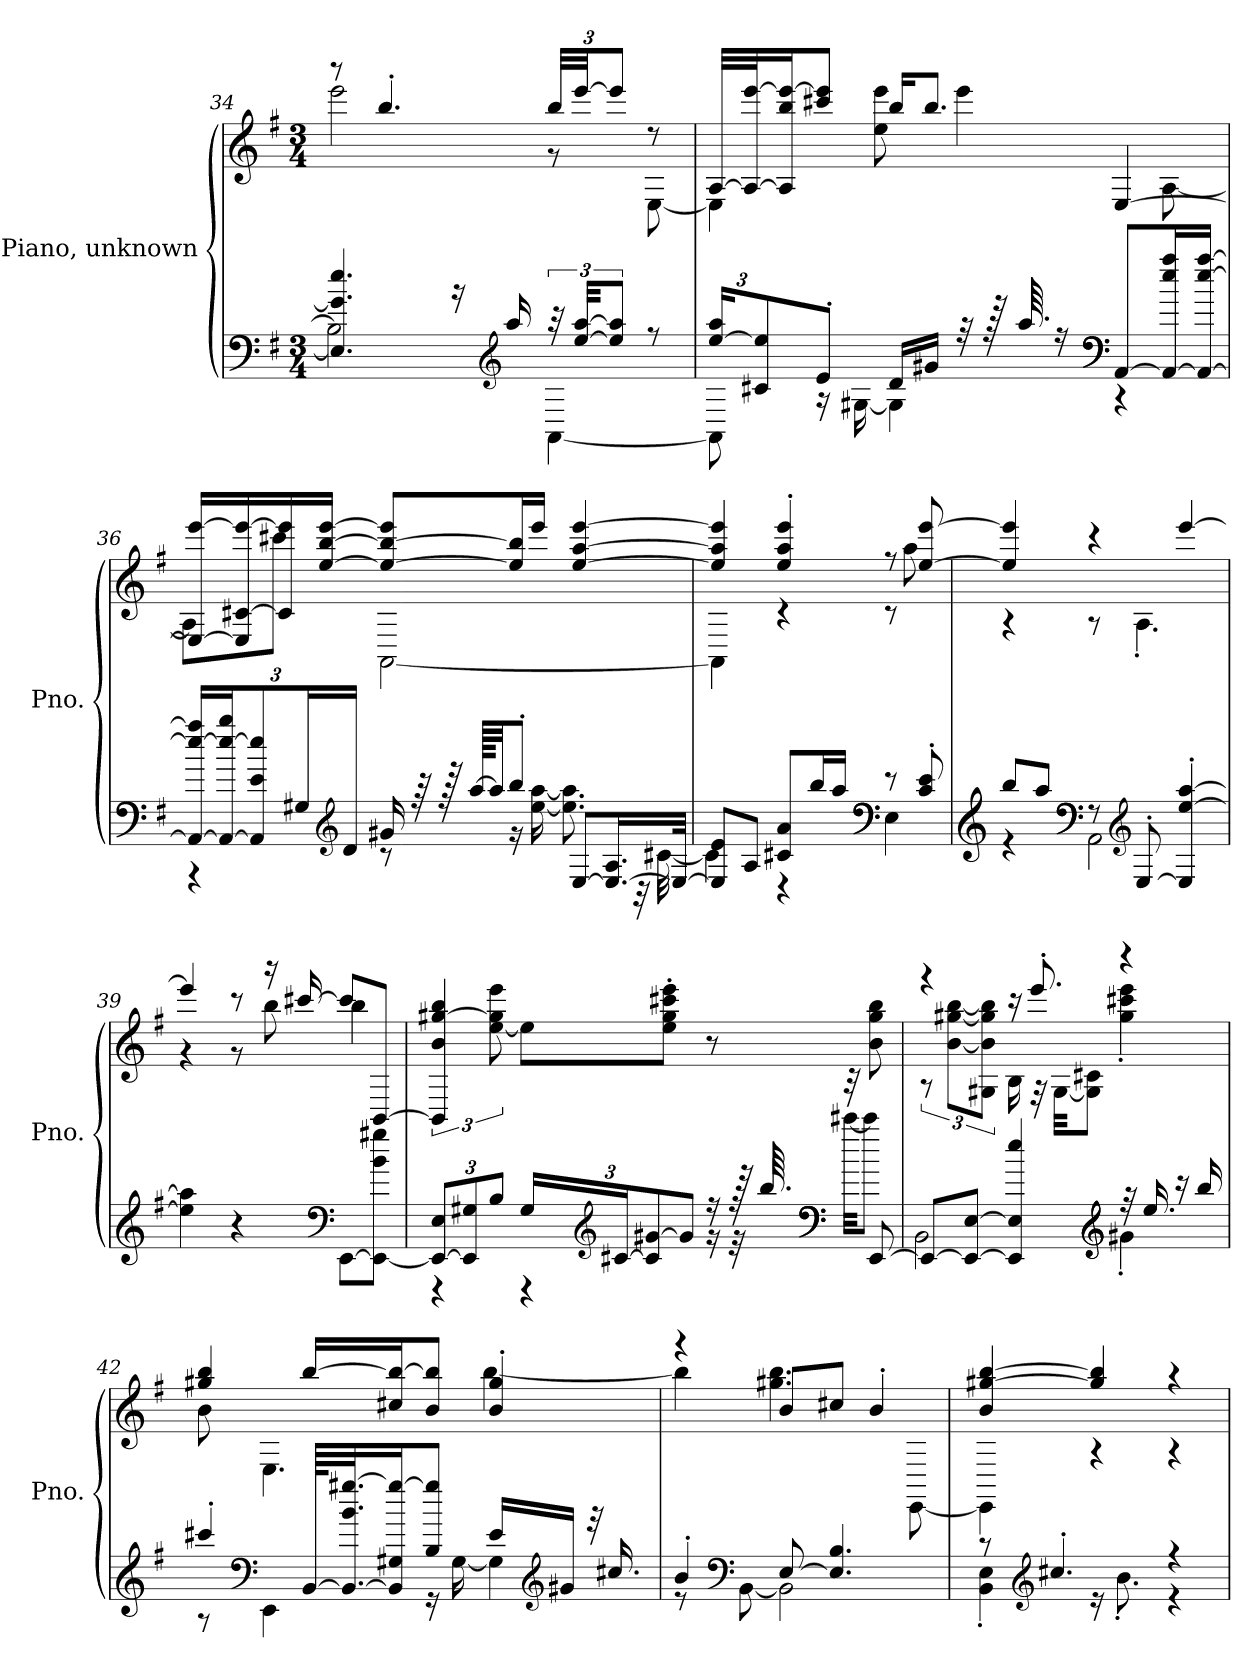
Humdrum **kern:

**kern	**kern
*part1	*part1
*staff2	*staff1
*I"Piano, unknown	*
*I'Pno.	*
!!LO:LB:g=z
*clefF4	*clefG2
*k[f#]	*k[f#]
*M3/4	*M3/4
=34	=34
*^	*^
4.E/] 4.g#/] 4.ee/	2B\]	8r	2eee\
.	.	4.bb'/	.
16r	.	.	.
*clefG2	*	*	*
16aa/	.	.	.
*	*	*Xbrackettup	*
48r	[4AA\	48bb/LLL	8r
[48ee/ [48aa/KKL	.	[48eee/JJ	.
12ee/] 12aa/]J	.	12eee/J]	.
8r	.	8r	[8E\
=35	=35	=35	=35
*Xbrackettup	*	*	*
[24ee/ 24aa/KL	8AA\]	[32A/LLL	4E\]
.	.	32A/_ [32eee/J	.
12c#X/ 12ee/]	.	.	.
.	.	16A/] 16bb/ 16eee/_J	.
8e'/J	16r	8ccc#X/ 8eee/]J	.
.	[16G#X\	.	.
16d/LL	4G#\]	16bb/KL	8ee\ 8eee\
16g#X/JJ	.	8.bb/J	.
32r	.	.	4eee\
128r	.	.	.
64.aa/	.	.	.
16r	.	.	.
*clefF4	*	*	*
[8AA/L	4r	[4E/	.
16AA/_ 16ee/ 16aa/L	.	.	[8A\
16AA/_ [16ee/ [16aa/JJ	.	.	.
!!LO:LB:g=z	!!
=36	=36	=36	=36
24AA/_ 24ee/_ 24aa/]LL	4r	16E/_ [16eee/LL	8A\L]
24AA/_ 24ee/_ 24bb/J	.	.	.
.	.	16E/] [16c#X/ 16eee/_	.
12AA/] 12e/ 12ee/]	.	.	.
.	.	16c#/] 16eee/]	8ccc#X\J
24G#X/L	.	.	.
.	.	[16ee/ [16bb/ [16eee/JJ	.
*clefG2	*	*	*
24d/JJ	.	.	.
16g#X/	8r	8ee/_ 8bb/_ 8eee/]L	[2AA\
64r	.	.	.
128r	.	.	.
[128aa/KKLLL	.	.	.
32aa/JJ]	.	.	.
8bb'/J	16r	16ee/] 16bb/]L	.
.	[16ee\ [16aa\	16eee/JJ	.
[8E/L	8.ee\] 8.aa\]	[4ee/ [4aa/ [4eee/	.
16.E/_ 16.A/L	.	.	.
.	32r	.	.
32E/JJk_	[32c#X\	.	.
=37	=37	=37	=37
8E/] 8e/L	4c#\]	4ee/] 4aa/] 4eee/]	4AA\]
8A/J	.	.	.
8c#X/ 8a/L	4r	4ee/' 4aa/' 4eee/'	4r
16bb/L	.	.	.
16aa/JJ	.	.	.
*clefF4	*	*	*
8r	4E\	8r	8r
8c#/' 8e/'	.	[8ee/ [8eee/	8aa\
!!LO:LB:g=z	!!
=38	=38	=38	=38
*clefG2	*	*	*
8bb/L	4r	4ee/] 4eee/]	4r
8aa/J	.	.	.
*clefF4	*	*	*
8r	2AA\	4r	8r
*clefG2	*	*	*
[8E'/	.	.	4.A'\
4E/]' [4ee/' [4aa/'	.	[4eee/	.
*v	*v	*	*
=39	=39	=39
4ee\] 4aa\]	4eee/]	4r
4r	8r	8r
.	16r	8bb\
.	[16ccc#X/	.
*clefF4	*	*
[8EE\L	8ccc#/L]	4bb\
8EE\_ 8b\ 8gg#X\J	[8BB/J	.
*	*v	*v
=40	=40
*^	*
*	*	*brackettup
12EE/_ 12E/L	4r	6BB/] 6b/ [6gg#X/ 6bb/
12EE/] 12G#X/	.	.
12B/J	.	[12ee\ 12gg#\] 12eee\
24G#/LL	4r	8ee\L]
*clefG2	*	*
[24c#X/J	.	.
12c#/] [12g#X/	.	.
.	.	8ee\' 8gg#\' 8ccc#X\' 8eee\'J
12g#/J]	.	.
16r	16r	8r
128r	32r	.
64.bb/	.	.
*clefF4	*	*
32r	[32ccc#X\KKL	.
[8EE/	8ccc#\J]	8b\ 8gg#\ 8bb\
!!LO:PB:g=z
=41	=41	=41
*	*	*^
8EE/L_	2BB\	4r	12r
.	.	.	[12b\ [12gg#X\ [12bb\L
8EE/_ [8E/J	.	.	.
.	.	.	12G#X\ 12b\] 12gg#\] 12bb\]J
4EE/] 4E/] 4ee/	.	16r	16B\
.	.	8.eee'/	32r
.	.	.	[32G#\KKL
.	.	.	8G#\] 8c#X\J
*clefG2	*	*	*
32r	4g#X'\	4r	4gg#\' 4ccc#X\' 4eee\'
16.ee/	.	.	.
16r	.	.	.
16bb/	.	.	.
=42	=42	=42	=42
4ccc#X'/	8r	4gg#X/ 4bb/	8b\
*clefF4	*	*	*
.	4EE\	.	4.E\
[64BB/KLLL	.	[16bb/LL	.
32.BB/_ 32.b/ [32.gg#X/J	.	.	.
16BB/] 16G#X/ 16gg#/_J	.	16cc#X/ 16bb/_J	.
8B/ 8gg#/]J	16r	8b/ 8bb/]J	.
.	[16G#\	.	.
16e/LL	4G#\]	4b/' 4gg#/'	[4bb\
*clefG2	*	*	*
16g#X/JJ	.	.	.
32r	.	.	.
16.cc#X/	.	.	.
!!LO:LB:g=z	!!
=43	=43	=43	=43
4b'/	8r	4r	4bb\]
*clefF4	*	*	*
.	[8BB\	.	.
[8E/	2BB\]	8b/L	4.gg#X\ 4.bb\
4.E/] 4.B/	.	8cc#X/J	.
.	.	4b'/	.
.	.	.	[8EE\
=44	=44	=44	=44
8r	4BB\' 4E\'	4b/ [4gg#X/ [4bb/	4EE\]
*clefG2	*	*	*
4.cc#X'/	.	.	.
.	16r	4gg#/] 4bb/]	4r
.	8.b'\	.	.
4r	4r	4r	4r
*v	*v	*	*
*	*v	*v
=	=
*-	*-
